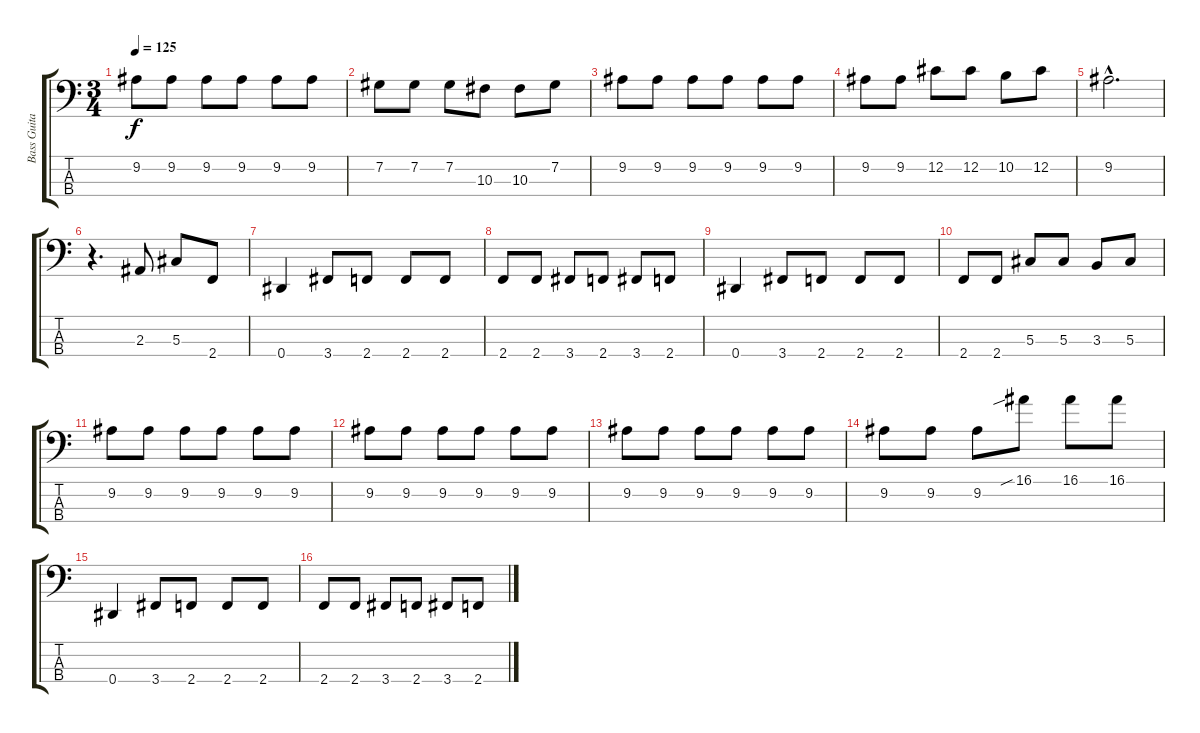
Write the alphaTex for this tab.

\track ("Bass Guitar" "Bass Guita") {instrument electricbassfinger}
\staff {score tabs}
\tuning (Gb2 Db2 Ab1 Eb1) {hide}
\ts (3 4)
\tempo 125
\clef f4
\ks c
9.2.8{dy f} 9.2.8 9.2.8 9.2.8 9.2.8 9.2.8 |
7.2.8 7.2.8 7.2.8 10.3.8 10.3.8 7.2.8 |
9.2.8 9.2.8 9.2.8 9.2.8 9.2.8 9.2.8 |
9.2.8 9.2.8 12.2.8 12.2.8 10.2.8 12.2.8 |
9.2{hac}.2{d} |
r.4{d} 2.3.8 5.3.8 2.4.8 |
0.4.4 3.4.8 2.4.8 2.4.8 2.4.8 |
2.4.8 2.4.8 3.4.8 2.4.8 3.4.8 2.4.8 |
0.4.4 3.4.8 2.4.8 2.4.8 2.4.8 |
2.4.8 2.4.8 5.3.8 5.3.8 3.3.8 5.3.8 |
9.2.8 9.2.8 9.2.8 9.2.8 9.2.8 9.2.8 |
9.2.8 9.2.8 9.2.8 9.2.8 9.2.8 9.2.8 |
9.2.8 9.2.8 9.2.8 9.2.8 9.2.8 9.2.8 |
9.2.8 9.2.8 9.2.8 16.1{sib}.8 16.1.8 16.1.8 |
0.4.4 3.4.8 2.4.8 2.4.8 2.4.8 |
2.4.8 2.4.8 3.4.8 2.4.8 3.4.8 2.4.8
